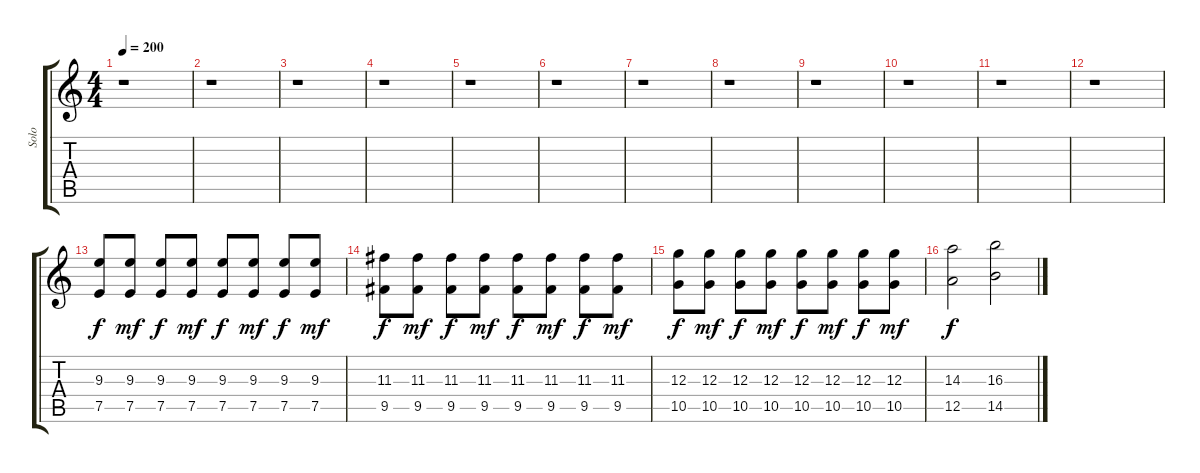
\track ("Solo" "Solo") {instrument distortionguitar}
\staff {score tabs}
\tuning (E4 B3 G3 D3 A2 E2) {hide}
\ts (4 4)
\tempo 200
\clef g2
\ks c
r.1{dy mf} |
r.1 |
r.1 |
r.1 |
r.1 |
r.1 |
r.1 |
r.1 |
r.1 |
r.1 |
r.1 |
r.1 |
(9.3 7.5).8{dy f} (9.3 7.5).8{dy mf} (9.3 7.5).8{dy f} (9.3 7.5).8{dy mf} (9.3 7.5).8{dy f} (9.3 7.5).8{dy mf} (9.3 7.5).8{dy f} (9.3 7.5).8{dy mf} |
(11.3 9.5).8{dy f} (11.3 9.5).8{dy mf} (11.3 9.5).8{dy f} (11.3 9.5).8{dy mf} (11.3 9.5).8{dy f} (11.3 9.5).8{dy mf} (11.3 9.5).8{dy f} (11.3 9.5).8{dy mf} |
(12.3 10.5).8{dy f} (12.3 10.5).8{dy mf} (12.3 10.5).8{dy f} (12.3 10.5).8{dy mf} (12.3 10.5).8{dy f} (12.3 10.5).8{dy mf} (12.3 10.5).8{dy f} (12.3 10.5).8{dy mf} |
(14.3 12.5).2{dy f} (16.3 14.5).2
